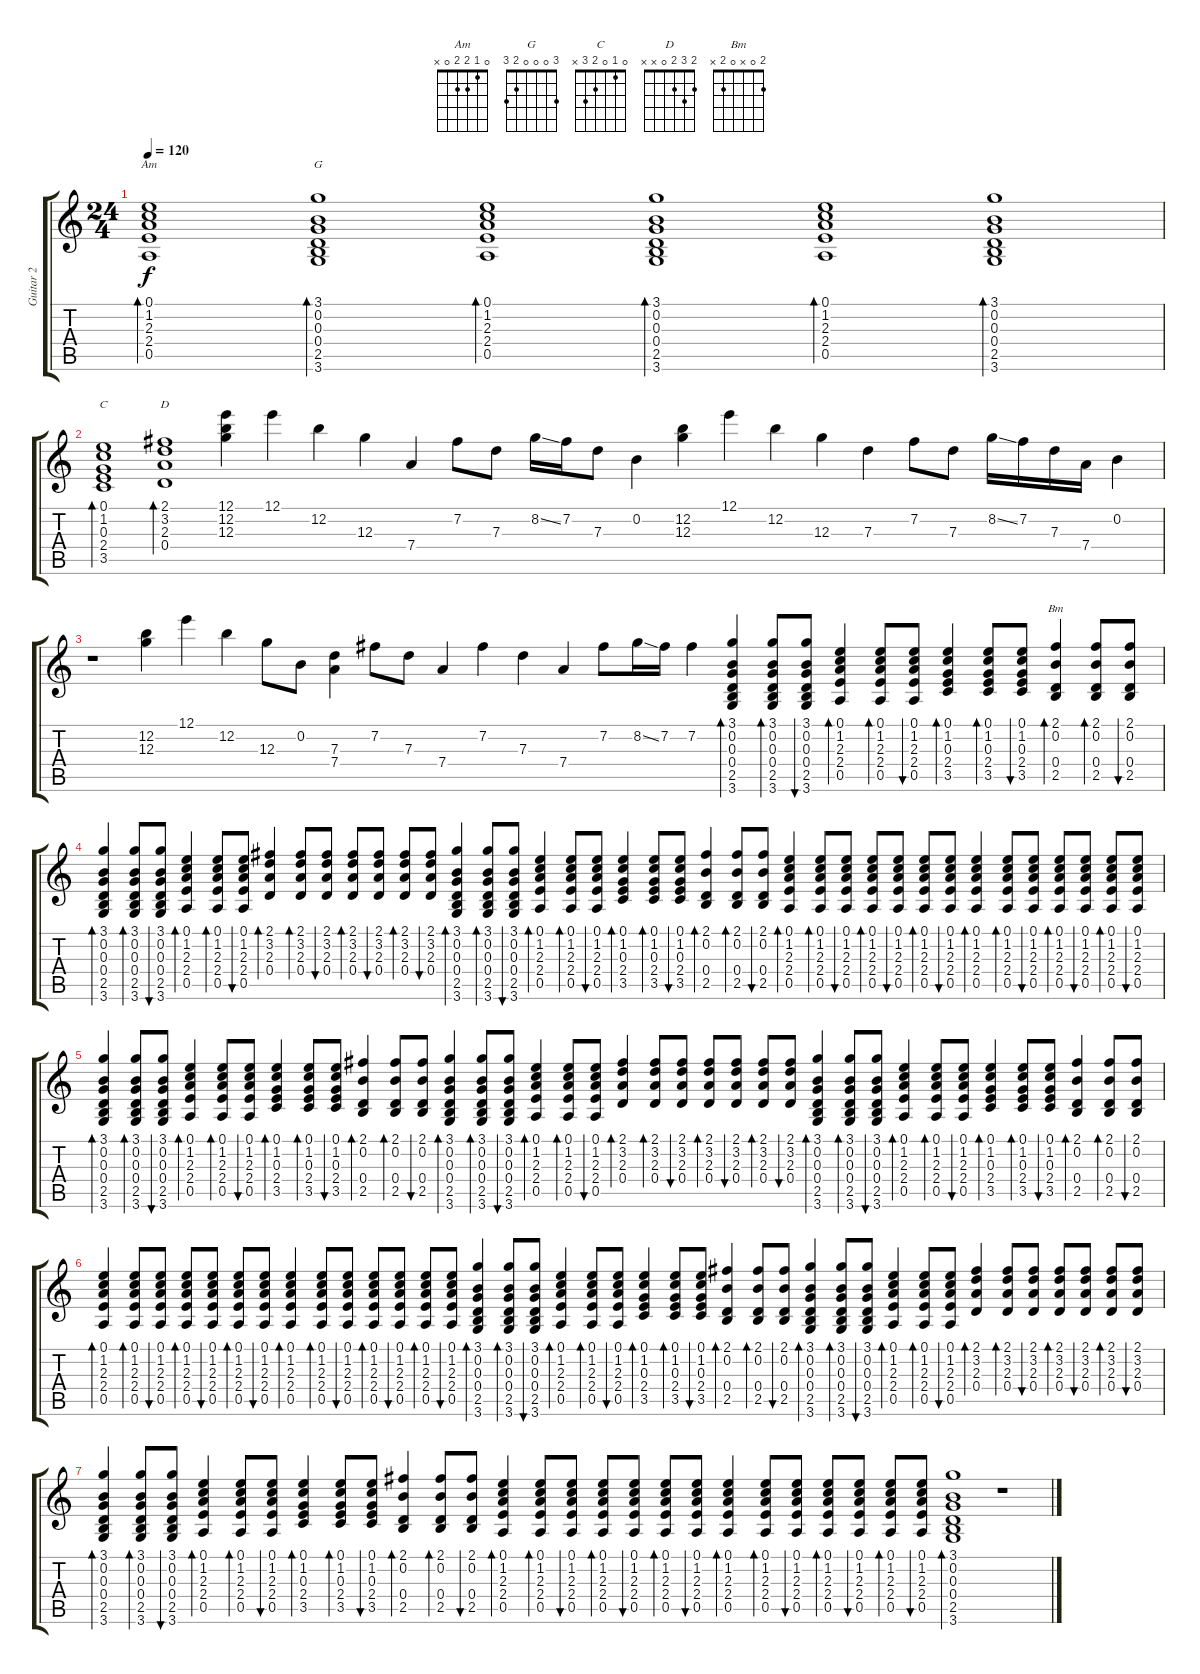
\track ("Guitar 2" "Guitar 2") {instrument electricbasspick}
\staff {score tabs}
\tuning (E4 B3 G3 D3 A2 E2) {hide}
\chord ("Am" 0 1 2 2 0 x)
\chord ("G" 3 0 0 0 2 3)
\chord ("C" 0 1 0 2 3 x)
\chord ("D" 2 3 2 0 x x)
\chord ("Bm" 2 0 x 0 2 x)
\ts (24 4)
\tempo 120
\clef g2
\ks c
(0.1 1.2 2.3 2.4 0.5).1{bd 60 ch "Am" dy f} (3.1 0.2 0.3 0.4 2.5 3.6).1{bd 60 ch "G"} (0.1 1.2 2.3 2.4 0.5).1{bd 60} (3.1 0.2 0.3 0.4 2.5 3.6).1{bd 60} (0.1 1.2 2.3 2.4 0.5).1{bd 60} (3.1 0.2 0.3 0.4 2.5 3.6).1{bd 60} |
(0.1 1.2 0.3 2.4 3.5).1{bd 60 ch "C"} (2.1 3.2 2.3 0.4).1{bd 60 ch "D"} (12.1 12.2 12.3).4 12.1.4 12.2.4 12.3.4 7.4.4 7.2.8 7.3.8 8.2{ss}.16 7.2.16 7.3.8 0.2.4 (12.2 12.3).4 12.1.4 12.2.4 12.3.4 7.3.4 7.2.8 7.3.8 8.2{ss}.16 7.2.16 7.3.16 7.4.16 0.2.4 |
r.1 (12.2 12.3).4 12.1.4 12.2.4 12.3.8 0.2.8 (7.3 7.4).4 7.2.8 7.3.8 7.4.4 7.2.4 7.3.4 7.4.4 7.2.8 8.2{ss}.16 7.2.16 7.2.4 (3.1 0.2 0.3 0.4 2.5 3.6).4{bd 60} (3.1 0.2 0.3 0.4 2.5 3.6).8{bd 60} (3.1 0.2 0.3 0.4 2.5 3.6).8{bu 60} (0.1 1.2 2.3 2.4 0.5).4{bd 60} (0.1 1.2 2.3 2.4 0.5).8{bd 60} (0.1 1.2 2.3 2.4 0.5).8{bu 60} (0.1 1.2 0.3 2.4 3.5).4{bd 60} (0.1 1.2 0.3 2.4 3.5).8{bd 60} (0.1 1.2 0.3 2.4 3.5).8{bu 60} (2.1 0.2 0.4 2.5).4{bd 60 ch "Bm"} (2.1 0.2 0.4 2.5).8{bd 60} (2.1 0.2 0.4 2.5).8{bu 60} |
(3.1 0.2 0.3 0.4 2.5 3.6).4{bd 60} (3.1 0.2 0.3 0.4 2.5 3.6).8{bd 60} (3.1 0.2 0.3 0.4 2.5 3.6).8{bu 60} (0.1 1.2 2.3 2.4 0.5).4{bd 60} (0.1 1.2 2.3 2.4 0.5).8{bd 60} (0.1 1.2 2.3 2.4 0.5).8{bu 60} (2.1 3.2 2.3 0.4).4{bd 60} (2.1 3.2 2.3 0.4).8{bd 60} (2.1 3.2 2.3 0.4).8{bu 60} (2.1 3.2 2.3 0.4).8{bd 60} (2.1 3.2 2.3 0.4).8{bu 60} (2.1 3.2 2.3 0.4).8{bd 60} (2.1 3.2 2.3 0.4).8{bu 60} (3.1 0.2 0.3 0.4 2.5 3.6).4{bd 60} (3.1 0.2 0.3 0.4 2.5 3.6).8{bd 60} (3.1 0.2 0.3 0.4 2.5 3.6).8{bu 60} (0.1 1.2 2.3 2.4 0.5).4{bd 60} (0.1 1.2 2.3 2.4 0.5).8{bd 60} (0.1 1.2 2.3 2.4 0.5).8{bu 60} (0.1 1.2 0.3 2.4 3.5).4{bd 60} (0.1 1.2 0.3 2.4 3.5).8{bd 60} (0.1 1.2 0.3 2.4 3.5).8{bu 60} (2.1 0.2 0.4 2.5).4{bd 60} (2.1 0.2 0.4 2.5).8{bd 60} (2.1 0.2 0.4 2.5).8{bu 60} (0.1 1.2 2.3 2.4 0.5).4{bd 60} (0.1 1.2 2.3 2.4 0.5).8{bd 60} (0.1 1.2 2.3 2.4 0.5).8{bu 60} (0.1 1.2 2.3 2.4 0.5).8{bd 60} (0.1 1.2 2.3 2.4 0.5).8{bu 60} (0.1 1.2 2.3 2.4 0.5).8{bd 60} (0.1 1.2 2.3 2.4 0.5).8{bu 60} (0.1 1.2 2.3 2.4 0.5).4{bd 60} (0.1 1.2 2.3 2.4 0.5).8{bd 60} (0.1 1.2 2.3 2.4 0.5).8{bu 60} (0.1 1.2 2.3 2.4 0.5).8{bd 60} (0.1 1.2 2.3 2.4 0.5).8{bu 60} (0.1 1.2 2.3 2.4 0.5).8{bd 60} (0.1 1.2 2.3 2.4 0.5).8{bu 60} |
(3.1 0.2 0.3 0.4 2.5 3.6).4{bd 60} (3.1 0.2 0.3 0.4 2.5 3.6).8{bd 60} (3.1 0.2 0.3 0.4 2.5 3.6).8{bu 60} (0.1 1.2 2.3 2.4 0.5).4{bd 60} (0.1 1.2 2.3 2.4 0.5).8{bd 60} (0.1 1.2 2.3 2.4 0.5).8{bu 60} (0.1 1.2 0.3 2.4 3.5).4{bd 60} (0.1 1.2 0.3 2.4 3.5).8{bd 60} (0.1 1.2 0.3 2.4 3.5).8{bu 60} (2.1 0.2 0.4 2.5).4{bd 60} (2.1 0.2 0.4 2.5).8{bd 60} (2.1 0.2 0.4 2.5).8{bu 60} (3.1 0.2 0.3 0.4 2.5 3.6).4{bd 60} (3.1 0.2 0.3 0.4 2.5 3.6).8{bd 60} (3.1 0.2 0.3 0.4 2.5 3.6).8{bu 60} (0.1 1.2 2.3 2.4 0.5).4{bd 60} (0.1 1.2 2.3 2.4 0.5).8{bd 60} (0.1 1.2 2.3 2.4 0.5).8{bu 60} (2.1 3.2 2.3 0.4).4{bd 60} (2.1 3.2 2.3 0.4).8{bd 60} (2.1 3.2 2.3 0.4).8{bu 60} (2.1 3.2 2.3 0.4).8{bd 60} (2.1 3.2 2.3 0.4).8{bu 60} (2.1 3.2 2.3 0.4).8{bd 60} (2.1 3.2 2.3 0.4).8{bu 60} (3.1 0.2 0.3 0.4 2.5 3.6).4{bd 60} (3.1 0.2 0.3 0.4 2.5 3.6).8{bd 60} (3.1 0.2 0.3 0.4 2.5 3.6).8{bu 60} (0.1 1.2 2.3 2.4 0.5).4{bd 60} (0.1 1.2 2.3 2.4 0.5).8{bd 60} (0.1 1.2 2.3 2.4 0.5).8{bu 60} (0.1 1.2 0.3 2.4 3.5).4{bd 60} (0.1 1.2 0.3 2.4 3.5).8{bd 60} (0.1 1.2 0.3 2.4 3.5).8{bu 60} (2.1 0.2 0.4 2.5).4{bd 60} (2.1 0.2 0.4 2.5).8{bd 60} (2.1 0.2 0.4 2.5).8{bu 60} |
(0.1 1.2 2.3 2.4 0.5).4{bd 60} (0.1 1.2 2.3 2.4 0.5).8{bd 60} (0.1 1.2 2.3 2.4 0.5).8{bu 60} (0.1 1.2 2.3 2.4 0.5).8{bd 60} (0.1 1.2 2.3 2.4 0.5).8{bu 60} (0.1 1.2 2.3 2.4 0.5).8{bd 60} (0.1 1.2 2.3 2.4 0.5).8{bu 60} (0.1 1.2 2.3 2.4 0.5).4{bd 60} (0.1 1.2 2.3 2.4 0.5).8{bd 60} (0.1 1.2 2.3 2.4 0.5).8{bu 60} (0.1 1.2 2.3 2.4 0.5).8{bd 60} (0.1 1.2 2.3 2.4 0.5).8{bu 60} (0.1 1.2 2.3 2.4 0.5).8{bd 60} (0.1 1.2 2.3 2.4 0.5).8{bu 60} (3.1 0.2 0.3 0.4 2.5 3.6).4{bd 60} (3.1 0.2 0.3 0.4 2.5 3.6).8{bd 60} (3.1 0.2 0.3 0.4 2.5 3.6).8{bu 60} (0.1 1.2 2.3 2.4 0.5).4{bd 60} (0.1 1.2 2.3 2.4 0.5).8{bd 60} (0.1 1.2 2.3 2.4 0.5).8{bu 60} (0.1 1.2 0.3 2.4 3.5).4{bd 60} (0.1 1.2 0.3 2.4 3.5).8{bd 60} (0.1 1.2 0.3 2.4 3.5).8{bu 60} (2.1 0.2 0.4 2.5).4{bd 60} (2.1 0.2 0.4 2.5).8{bd 60} (2.1 0.2 0.4 2.5).8{bu 60} (3.1 0.2 0.3 0.4 2.5 3.6).4{bd 60} (3.1 0.2 0.3 0.4 2.5 3.6).8{bd 60} (3.1 0.2 0.3 0.4 2.5 3.6).8{bu 60} (0.1 1.2 2.3 2.4 0.5).4{bd 60} (0.1 1.2 2.3 2.4 0.5).8{bd 60} (0.1 1.2 2.3 2.4 0.5).8{bu 60} (2.1 3.2 2.3 0.4).4{bd 60} (2.1 3.2 2.3 0.4).8{bd 60} (2.1 3.2 2.3 0.4).8{bu 60} (2.1 3.2 2.3 0.4).8{bd 60} (2.1 3.2 2.3 0.4).8{bu 60} (2.1 3.2 2.3 0.4).8{bd 60} (2.1 3.2 2.3 0.4).8{bu 60} |
(3.1 0.2 0.3 0.4 2.5 3.6).4{bd 60} (3.1 0.2 0.3 0.4 2.5 3.6).8{bd 60} (3.1 0.2 0.3 0.4 2.5 3.6).8{bu 60} (0.1 1.2 2.3 2.4 0.5).4{bd 60} (0.1 1.2 2.3 2.4 0.5).8{bd 60} (0.1 1.2 2.3 2.4 0.5).8{bu 60} (0.1 1.2 0.3 2.4 3.5).4{bd 60} (0.1 1.2 0.3 2.4 3.5).8{bd 60} (0.1 1.2 0.3 2.4 3.5).8{bu 60} (2.1 0.2 0.4 2.5).4{bd 60} (2.1 0.2 0.4 2.5).8{bd 60} (2.1 0.2 0.4 2.5).8{bu 60} (0.1 1.2 2.3 2.4 0.5).4{bd 60} (0.1 1.2 2.3 2.4 0.5).8{bd 60} (0.1 1.2 2.3 2.4 0.5).8{bu 60} (0.1 1.2 2.3 2.4 0.5).8{bd 60} (0.1 1.2 2.3 2.4 0.5).8{bu 60} (0.1 1.2 2.3 2.4 0.5).8{bd 60} (0.1 1.2 2.3 2.4 0.5).8{bu 60} (0.1 1.2 2.3 2.4 0.5).4{bd 60} (0.1 1.2 2.3 2.4 0.5).8{bd 60} (0.1 1.2 2.3 2.4 0.5).8{bu 60} (0.1 1.2 2.3 2.4 0.5).8{bd 60} (0.1 1.2 2.3 2.4 0.5).8{bu 60} (0.1 1.2 2.3 2.4 0.5).8{bd 60} (0.1 1.2 2.3 2.4 0.5).8{bu 60} (3.1 0.2 0.3 0.4 2.5 3.6).1{bd 60} r.1
